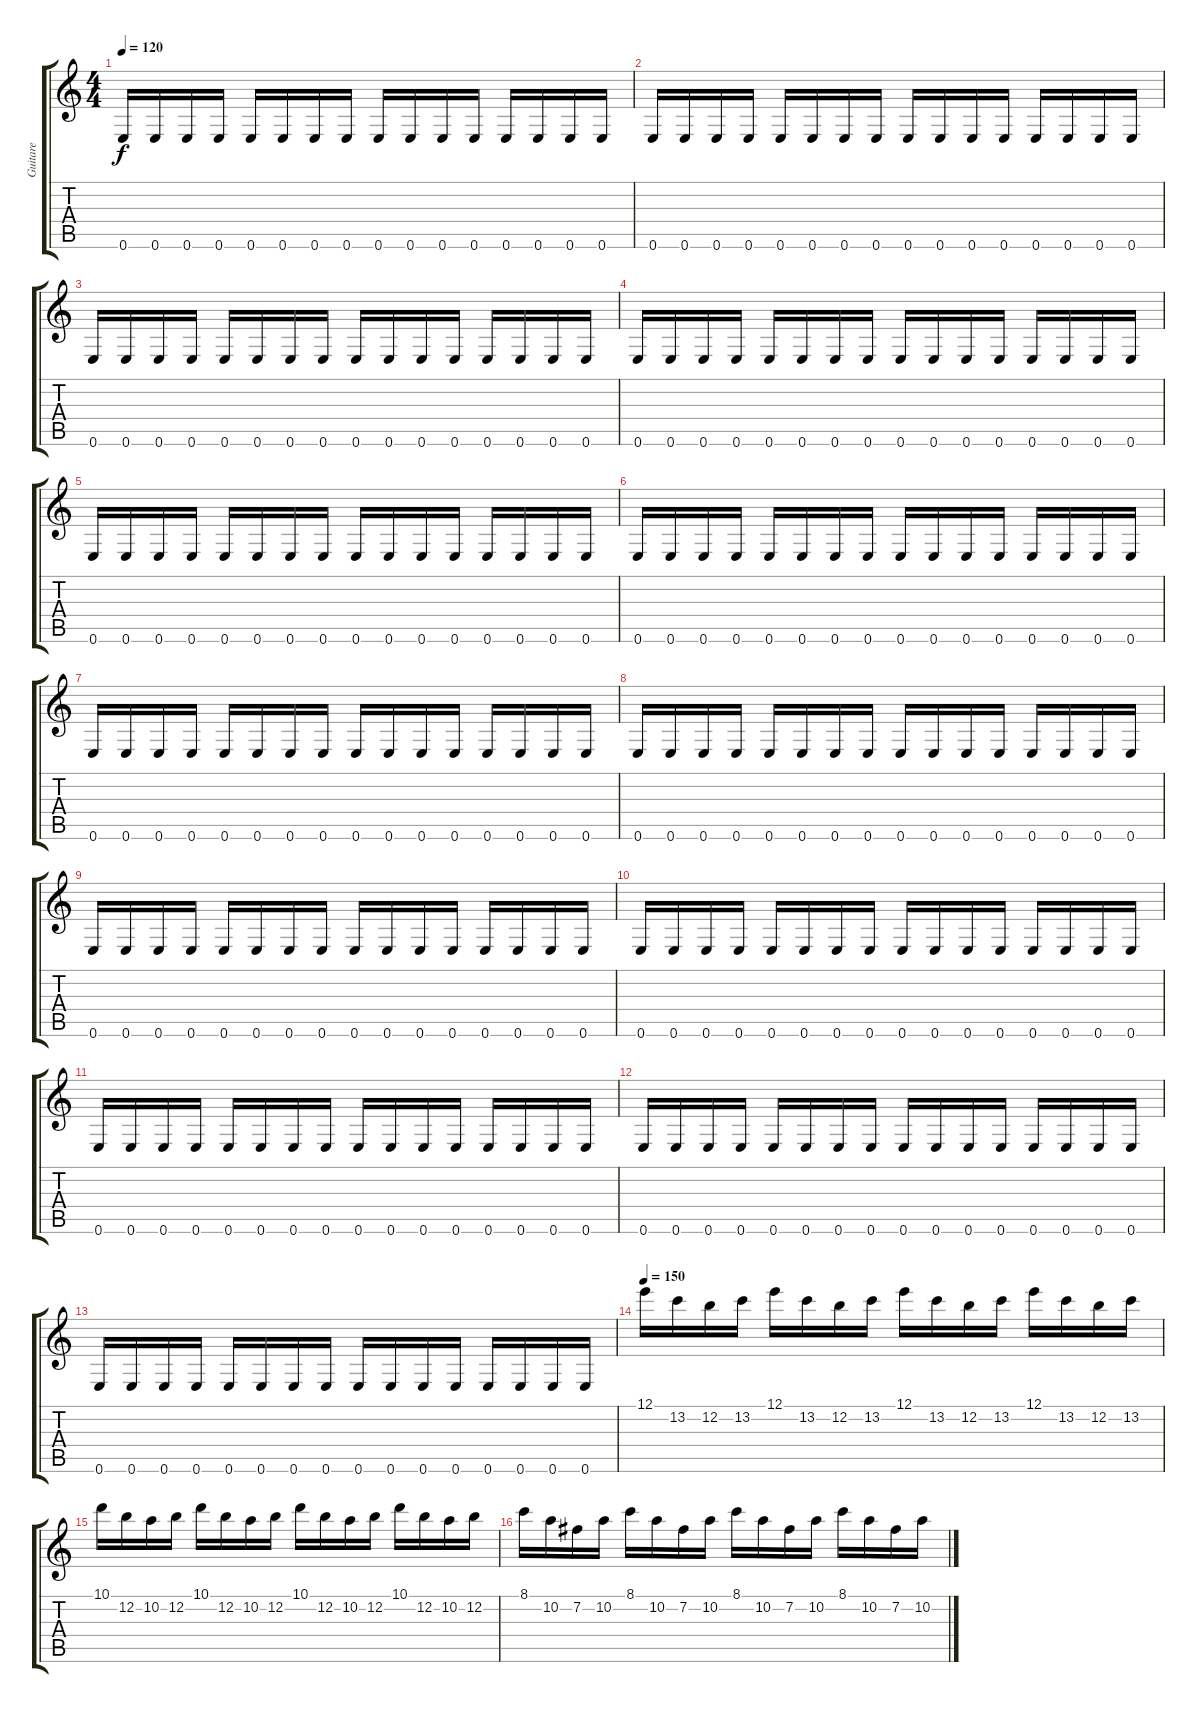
\track ("Guitare" "Guitare") {instrument overdrivenguitar}
\staff {score tabs}
\tuning (E4 B3 G3 D3 A2 E2) {hide}
\ts (4 4)
\tempo 120
\clef g2
\ks c
0.6.16{dy f} 0.6.16 0.6.16 0.6.16 0.6.16 0.6.16 0.6.16 0.6.16 0.6.16 0.6.16 0.6.16 0.6.16 0.6.16 0.6.16 0.6.16 0.6.16 |
0.6.16 0.6.16 0.6.16 0.6.16 0.6.16 0.6.16 0.6.16 0.6.16 0.6.16 0.6.16 0.6.16 0.6.16 0.6.16 0.6.16 0.6.16 0.6.16 |
0.6.16 0.6.16 0.6.16 0.6.16 0.6.16 0.6.16 0.6.16 0.6.16 0.6.16 0.6.16 0.6.16 0.6.16 0.6.16 0.6.16 0.6.16 0.6.16 |
0.6.16 0.6.16 0.6.16 0.6.16 0.6.16 0.6.16 0.6.16 0.6.16 0.6.16 0.6.16 0.6.16 0.6.16 0.6.16 0.6.16 0.6.16 0.6.16 |
0.6.16 0.6.16 0.6.16 0.6.16 0.6.16 0.6.16 0.6.16 0.6.16 0.6.16 0.6.16 0.6.16 0.6.16 0.6.16 0.6.16 0.6.16 0.6.16 |
0.6.16 0.6.16 0.6.16 0.6.16 0.6.16 0.6.16 0.6.16 0.6.16 0.6.16 0.6.16 0.6.16 0.6.16 0.6.16 0.6.16 0.6.16 0.6.16 |
0.6.16 0.6.16 0.6.16 0.6.16 0.6.16 0.6.16 0.6.16 0.6.16 0.6.16 0.6.16 0.6.16 0.6.16 0.6.16 0.6.16 0.6.16 0.6.16 |
0.6.16 0.6.16 0.6.16 0.6.16 0.6.16 0.6.16 0.6.16 0.6.16 0.6.16 0.6.16 0.6.16 0.6.16 0.6.16 0.6.16 0.6.16 0.6.16 |
0.6.16 0.6.16 0.6.16 0.6.16 0.6.16 0.6.16 0.6.16 0.6.16 0.6.16 0.6.16 0.6.16 0.6.16 0.6.16 0.6.16 0.6.16 0.6.16 |
0.6.16 0.6.16 0.6.16 0.6.16 0.6.16 0.6.16 0.6.16 0.6.16 0.6.16 0.6.16 0.6.16 0.6.16 0.6.16 0.6.16 0.6.16 0.6.16 |
0.6.16 0.6.16 0.6.16 0.6.16 0.6.16 0.6.16 0.6.16 0.6.16 0.6.16 0.6.16 0.6.16 0.6.16 0.6.16 0.6.16 0.6.16 0.6.16 |
0.6.16 0.6.16 0.6.16 0.6.16 0.6.16 0.6.16 0.6.16 0.6.16 0.6.16 0.6.16 0.6.16 0.6.16 0.6.16 0.6.16 0.6.16 0.6.16 |
0.6.16 0.6.16 0.6.16 0.6.16 0.6.16 0.6.16 0.6.16 0.6.16 0.6.16 0.6.16 0.6.16 0.6.16 0.6.16 0.6.16 0.6.16 0.6.16 |
\tempo 150
12.1.16{volume 16 instrument musicbox} 13.2.16 12.2.16 13.2.16 12.1.16 13.2.16 12.2.16 13.2.16 12.1.16 13.2.16 12.2.16 13.2.16 12.1.16 13.2.16 12.2.16 13.2.16 |
10.1.16 12.2.16 10.2.16 12.2.16 10.1.16 12.2.16 10.2.16 12.2.16 10.1.16 12.2.16 10.2.16 12.2.16 10.1.16 12.2.16 10.2.16 12.2.16 |
8.1.16 10.2.16 7.2.16 10.2.16 8.1.16 10.2.16 7.2.16 10.2.16 8.1.16 10.2.16 7.2.16 10.2.16 8.1.16 10.2.16 7.2.16 10.2.16
